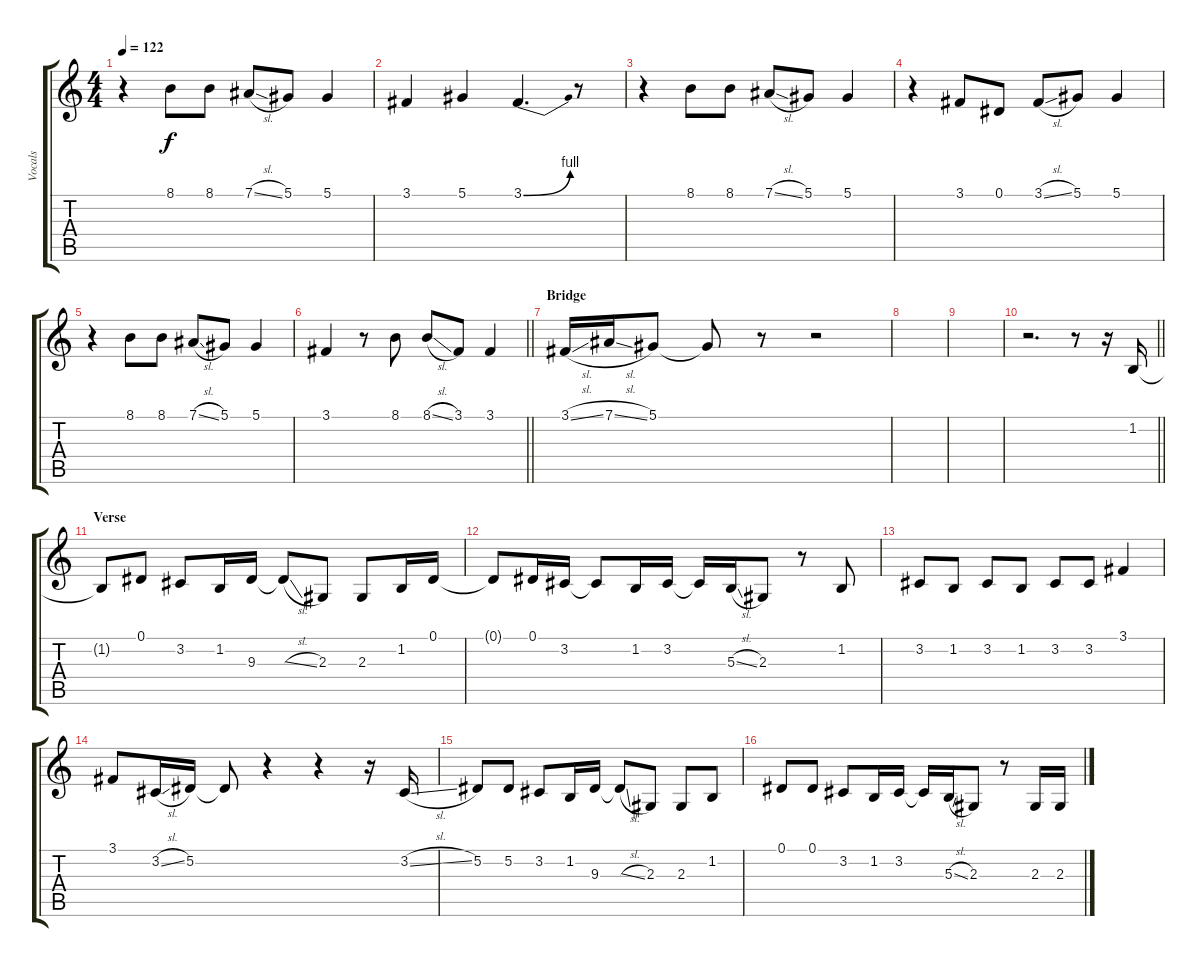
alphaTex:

\track ("Vocals" "Vocals") {instrument lead2sawtooth}
\staff {score tabs}
\tuning (Eb4 Bb3 Gb3 Db3 Ab2 Eb2) {hide}
\ts (4 4)
\tempo 122
\clef g2
\ks c
r.4{dy f} 8.1.8 8.1.8 7.1{sl}.8 5.1.8 5.1.4 |
3.1.4 5.1.4 3.1{be (bend 0 0 60 4)}.4{d} r.8 |
r.4 8.1.8 8.1.8 7.1{sl}.8 5.1.8 5.1.4 |
r.4 3.1.8 0.1.8 3.1{sl}.8 5.1.8 5.1.4 |
r.4 8.1.8 8.1.8 7.1{sl}.8 5.1.8 5.1.4 |
\barLineRight lightlight
3.1.4 r.8 8.1.8 8.1{sl}.8 3.1.8 3.1.4 |
\section ("" "Bridge")
3.1{sl}.16 7.1{sl}.16 5.1.8 5.1{t}.8 r.8 r.2 |
|
|
\barLineRight lightlight
r.2{d} r.8 r.16 1.2.16 |
\section ("" "Verse")
1.2{t}.8 0.1.8 3.2.8 1.2.16 9.3.16 9.3{sl t}.8 2.3.8 2.3.8 1.2.16 0.1.16 |
0.1{t}.8 0.1.16 3.2.16 3.2{t}.8 1.2.16 3.2.16 3.2{t}.16 5.3{sl}.16 2.3.8 r.8 1.2.8 |
3.2.8 1.2.8 3.2.8 1.2.8 3.2.8 3.2.8 3.1.4 |
3.1.8 3.2{sl}.16 5.2.16 5.2{t}.8 r.4 r.4 r.16 3.2{sl}.16 |
5.2.8 5.2.8 3.2.8 1.2.16 9.3.16 9.3{sl t}.8 2.3.8 2.3.8 1.2.8 |
0.1.8 0.1.8 3.2.8 1.2.16 3.2.16 3.2{t}.16 5.3{sl}.16 2.3.8 r.8 2.3.16 2.3.16
